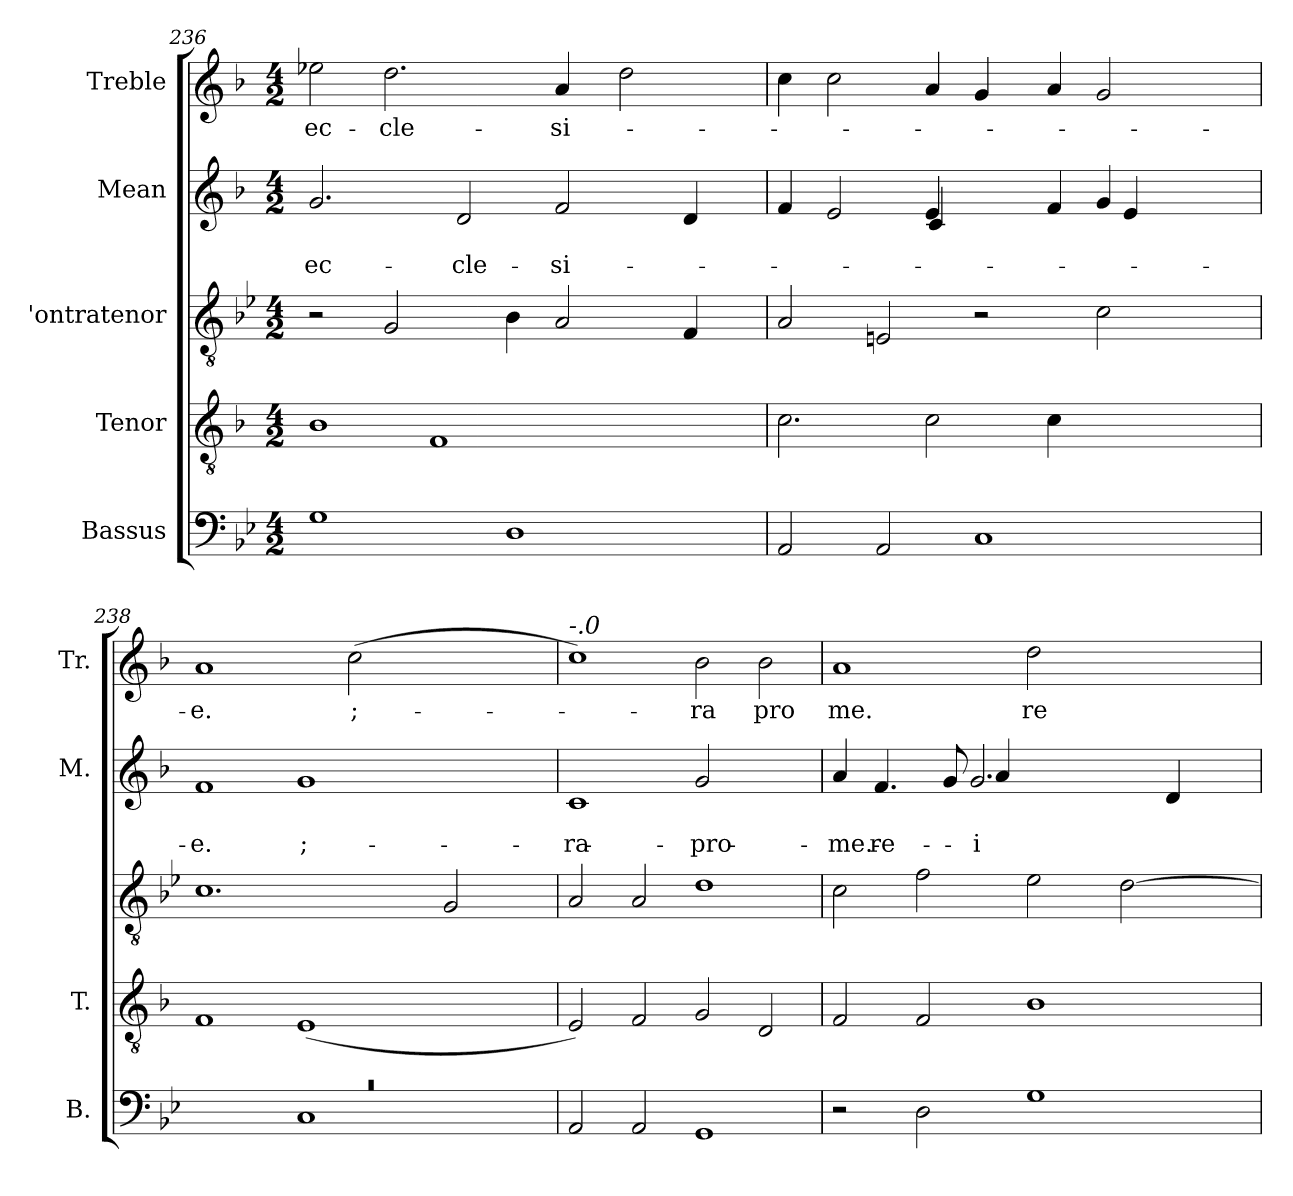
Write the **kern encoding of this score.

**kern	**kern	**kern	**kern	**text	**text	**kern	**text
*part5	*part4	*part3	*part2	*part2	*part2	*part1	*part1
*staff5	*staff4	*staff3	*staff2	*staff2	*staff2	*staff1	*staff1
*I"Bassus	*I"Tenor	*I"'ontratenor	*I"Mean	*	*	*I"Treble	*
*I'B.	*I'T.	*	*I'M.	*	*	*I'Tr.	*
*clefF4	*clefGv2	*clefGv2	*clefG2	*	*	*clefG2	*
*	*ITrd-3c-5	*	*ITrd-3c-5	*	*	*ITrd-3c-5	*
*k[b-e-]	*k[b-e-]	*k[b-e-]	*k[b-e-]	*	*	*k[b-e-]	*
*B-:	*B-:	*B-:	*B-:	*	*	*B-:	*
*M4/2	*M4/2	*M4/2	*M4/2	*	*	*M4/2	*
=236	=236	=236	=236	=236	=236	=236	=236
*	*^	*	*	*	*	*	*
!	!	!	!	!	!	!LO:LY:b	!	!LO:LY:b
1G	1e-	2ryy	2r	2.cc/	.	ec-	2aa-X\	ec-
!	!	!	!	!	!	!	!	!LO:LY:b
.	.	8ryy	2G/	.	.	.	2.gg\	-cle-
.	.	32ryy	.	.	.	.	.	.
.	.	1B-	.	.	.	.	.	.
!	!	!	!	!	!	!LO:LY:b	!	!
.	.	.	.	2g/	.	-cle-	.	.
1D	4ryy	.	4B-\	.	.	.	.	.
!	!	!	!	!	!	!LO:LY:b	!	!LO:LY:b
.	16.ryy	.	2A/	2b-/	.	-si-	4dd/	-si-
.	2ryy	.	.	.	.	.	.	.
.	.	.	.	.	.	.	2gg\	.
.	.	4ryy	.	.	.	.	.	.
.	.	.	4F/	4g/	.	.	.	.
.	8ryy	.	.	.	.	.	.	.
.	.	16.ryy	.	.	.	.	.	.
.	32ryy	.	.	.	.	.	.	.
*	*v	*v	*	*	*	*	*	*
=237	=237	=237	=237	=237	=237	=237	=237
*	*	*	*^	*	*	*	*
*	*	*	*	*^	*	*	*	*
*	*	*	*	*	*^	*	*	*	*
2AA/	2.f\	2A/	4b-/	2.ryy	1ryy	1.ryy	.	.	4ff\	.
.	.	.	2a/	.	.	.	.	.	2ff\	.
2AA/	.	2E/	.	.	.	.	.	.	.	.
.	2f\	.	4a/	4f/	.	.	.	.	4dd/	.
1C	.	2r	8ryy	8ryy	4ryy	.	.	.	4cc/	.
.	.	.	32ryy	32ryy	.	.	.	.	.	.
.	.	.	2ryy	2ryy	.	.	.	.	.	.
.	4f\	.	.	.	4b-/	.	.	.	4dd/	.
.	2ryy	2c\	.	.	16.ryy	4cc/	.	.	2cc/	.
.	.	.	.	.	4a/	.	.	.	.	.
.	.	.	4ryy	4ryy	.	.	.	.	.	.
.	.	.	.	.	.	8ryy	.	.	.	.
.	.	.	.	.	8ryy	.	.	.	.	.
.	.	.	.	.	.	32ryy	.	.	.	.
.	.	.	16.ryy	16.ryy	.	16.ryy	.	.	.	.
.	.	.	.	.	32ryy	.	.	.	.	.
*	*	*	*	*	*v	*v	*	*	*	*
=238	=238	=238	=238	=238	=238	=238	=238	=238	=238
!LO:N:vis=1	!	!	!	!	!	!	!LO:LY:b	!	!LO:LY:b
*^	*^	*	*	*v	*v	*	*	*	*
0rc	2ryy	1B-	2ryy	1.c	1b-	2ryy	.	-e.	1dd	-e.
.	8ryy	.	8ryy	.	.	8ryy	.	.	.	.
.	32ryy	.	32ryy	.	.	32ryy	.	.	.	.
!	!	!	!	!	!	!	!	!LO:LY:b	!	!
.	1C	.	(<1A	.	.	1cc	.	;-	.	.
!	!	!	!	!	!	!	!	!	!	!LO:LY:b
.	.	4ryy	.	.	4ryy	.	.	.	(>2ff\	;-
.	.	16.ryy	.	.	16.ryy	.	.	.	.	.
.	.	2ryy	.	.	2ryy	.	.	.	.	.
.	.	.	.	2G/	.	.	.	.	2ryy	.
.	4ryy	.	4ryy	.	.	4ryy	.	.	.	.
.	.	8ryy	.	.	8ryy	.	.	.	.	.
.	16.ryy	.	16.ryy	.	.	16.ryy	.	.	.	.
.	.	32ryy	.	.	32ryy	.	.	.	.	.
*v	*v	*	*	*	*v	*v	*	*	*	*
*	*v	*v	*	*	*	*	*	*
!!LO:LB:g=z
=239	=239	=239	=239	=239	=239	=239	=239
!	!	!	!	!	!	!LO:TX:a:i:t=-.0	!
!	!	!	!	!	!LO:LY:b	!	!
2AA/	2A/)	2A/	1f	.	-ra	1ff)	.
2AA/	2B-/	2A/	.	.	.	.	.
!	!	!	!	!	!LO:LY:b	!	!LO:LY:b
1GG	2c/	1d	2cc/	.	pro	2ee-\	-ra
!	!	!	!	!	!	!	!LO:LY:b
.	2G/	.	2ryy	.	.	2ee-\	pro
=240	=240	=240	=240	=240	=240	=240	=240
!	!	!	!	!	!LO:LY:b	!	!LO:LY:b
*	*	*	*^	*	*	*	*
*	*	*	*	*^	*	*	*	*
2r	2B-/	2c\	4dd/	2ryy	1ryy	.	me.	1dd	me.
!	!	!	!	!	!	!	!LO:LY:b	!	!
.	.	.	4.b-/	.	.	.	re-	.	.
2D\	2B-/	2f\	.	4ryy	.	.	.	.	.
.	.	.	8cc/	.	.	.	.	.	.
!	!	!	!	!	!	!	!LO:LY:b	!	!
.	.	.	2.cc/	16.ryy	.	.	-i-	.	.
.	.	.	.	4dd/	.	.	.	.	.
!	!	!	!	!	!	!	!	!	!LO:LY:b
1G	1e-	2e-\	.	.	2ryy	.	.	2gg\	re-
.	.	.	.	16.ryy	.	.	.	.	.
.	.	.	.	2ryy	.	.	.	.	.
.	.	[>2d\	16.ryy	.	8ryy	.	.	2ryy	.
.	.	.	4ryy	.	.	.	.	.	.
.	.	.	.	.	32ryy	.	.	.	.
.	.	.	.	.	4g/	.	.	.	.
.	.	.	.	4ryy	.	.	.	.	.
.	.	.	8ryy	.	.	.	.	.	.
.	.	.	.	.	16.ryy	.	.	.	.
.	.	.	.	16ryy	.	.	.	.	.
.	.	.	32ryy	.	.	.	.	.	.
*	*	*	*v	*v	*v	*	*	*	*
=	=	=	=	=	=	=	=
*-	*-	*-	*-	*-	*-	*-	*-
